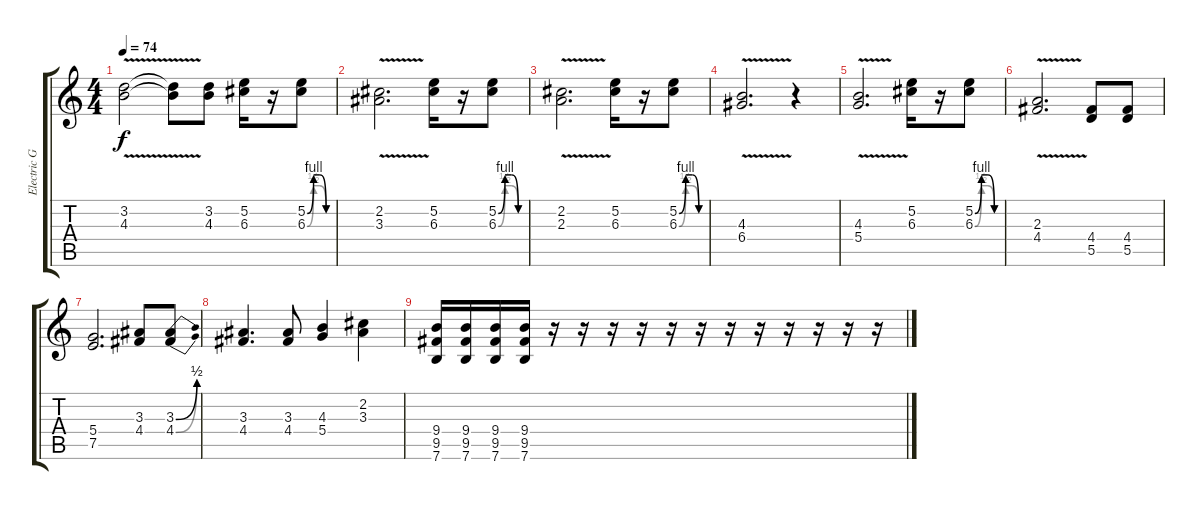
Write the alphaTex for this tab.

\track ("Electric Guitars (Felder-5, Walsh-6)" "Electric G") {instrument distortionguitar}
\staff {score tabs}
\tuning (E4 B3 G3 D3 A2 E2) {hide}
\ts (4 4)
\tempo 74
\clef g2
\ks c
(3.2{v} 4.3{v}).2{dy f} (3.2{t} 4.3{t}).8 (3.2 4.3).8 (5.2 6.3).16 r.16 (5.2{be (custom 0 0 15 4 30 4 45 0 60 0)} 6.3{be (custom 0 0 15 2 30 2 45 0 60 0)}).8 |
(2.2{v} 3.3{v}).2{d} (5.2 6.3).16 r.16 (5.2{be (custom 0 0 15 4 30 4 45 0 60 0)} 6.3{be (custom 0 0 15 2 30 2 45 0 60 0)}).8 |
(2.2{v} 2.3{v}).2{d} (5.2 6.3).16 r.16 (5.2{be (custom 0 0 15 4 30 4 45 0 60 0)} 6.3{be (custom 0 0 15 2 30 2 45 0 60 0)}).8 |
(4.3{v} 6.4{v}).2{d} r.4 |
(4.3{v} 5.4{v}).2{d} (5.2 6.3).16 r.16 (5.2{be (custom 0 0 15 4 30 4 45 0 60 0)} 6.3{be (custom 0 0 15 2 30 2 45 0 60 0)}).8 |
(2.3{v} 4.4{v}).2{d} (4.4 5.5).8 (4.4 5.5).8 |
(5.4 7.5).2{d} (3.3 4.4).8 (3.3{be (bend 0 0 60 2)} 4.4{be (bend 0 0 60 2)}).8 |
(3.3 4.4).4{d} (3.3 4.4).8 (4.3 5.4).4 (2.2 3.3).4 |
(9.4 9.5 7.6).16 (9.4 9.5 7.6).16 (9.4 9.5 7.6).16 (9.4 9.5 7.6).16 r.16 r.16 r.16 r.16 r.16 r.16 r.16 r.16 r.16 r.16 r.16 r.16
